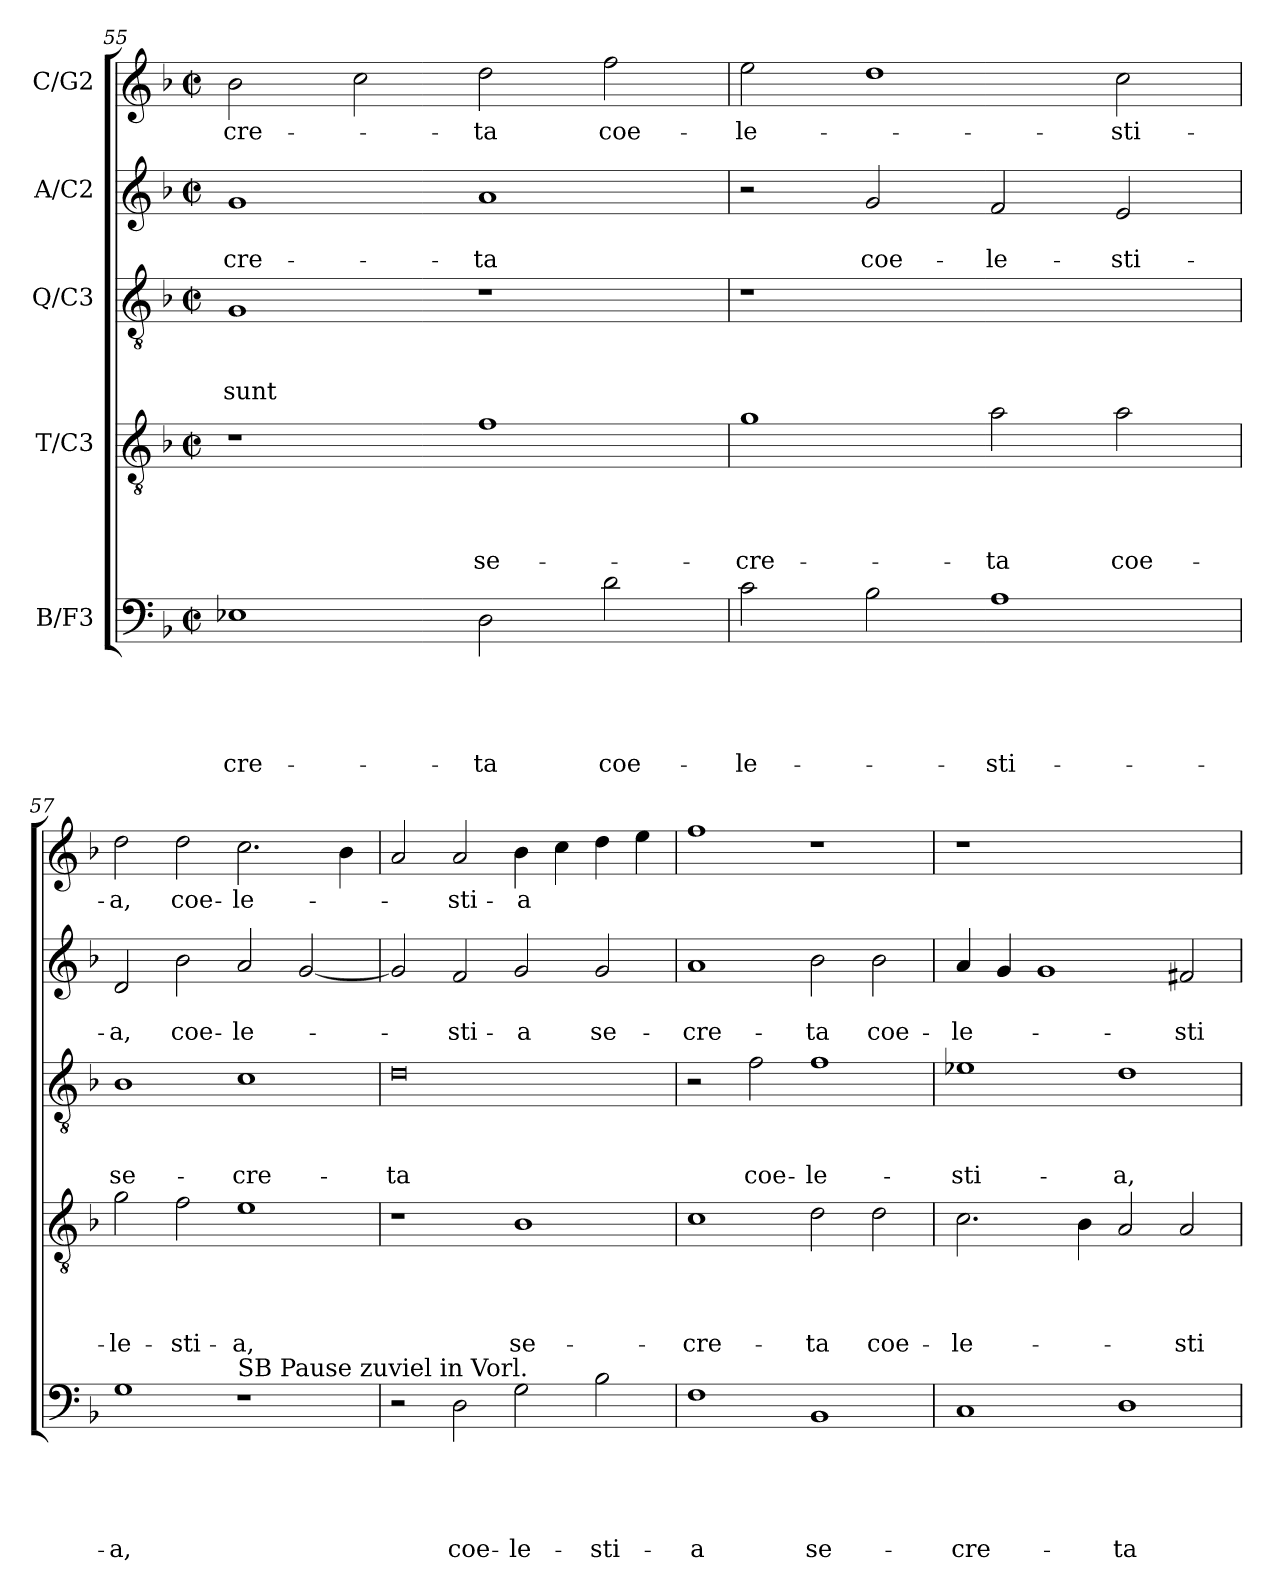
**kern	**text	**text	**text	**text	**text	**kern	**text	**text	**text	**text	**kern	**text	**text	**text	**kern	**text	**text	**kern	**text
*part5	*part5	*part5	*part5	*part5	*part5	*part4	*part4	*part4	*part4	*part4	*part3	*part3	*part3	*part3	*part2	*part2	*part2	*part1	*part1
*staff5	*staff5	*staff5	*staff5	*staff5	*staff5	*staff4	*staff4	*staff4	*staff4	*staff4	*staff3	*staff3	*staff3	*staff3	*staff2	*staff2	*staff2	*staff1	*staff1
*I"B/F3	*	*	*	*	*	*I"T/C3	*	*	*	*	*I"Q/C3	*	*	*	*I"A/C2	*	*	*I"C/G2	*
*clefF4	*	*	*	*	*	*clefGv2	*	*	*	*	*clefGv2	*	*	*	*clefG2	*	*	*clefG2	*
*k[b-]	*	*	*	*	*	*k[b-]	*	*	*	*	*k[b-]	*	*	*	*k[b-]	*	*	*k[b-]	*
*F:	*	*	*	*	*	*F:	*	*	*	*	*F:	*	*	*	*F:	*	*	*F:	*
*M2/2	*	*	*	*	*	*M2/2	*	*	*	*	*M2/2	*	*	*	*M2/2	*	*	*M2/2	*
*met(c|)	*	*	*	*	*	*met(c|)	*	*	*	*	*met(c|)	*	*	*	*met(c|)	*	*	*met(c|)	*
=55	=55	=55	=55	=55	=55	=55	=55	=55	=55	=55	=55	=55	=55	=55	=55	=55	=55	=55	=55
!	!	!	!	!	!LO:LY:b	!	!	!	!	!	!	!	!	!LO:LY:b	!	!	!LO:LY:b	!	!LO:LY:b
1E-X	.	.	.	.	-cre-	1r	.	.	.	.	1G	.	.	sunt	1g	.	-cre-	2b-\	-cre-
.	.	.	.	.	.	.	.	.	.	.	.	.	.	.	.	.	.	2cc\	.
!	!	!	!	!	!LO:LY:b	!	!	!	!	!LO:LY:b	!	!	!	!	!	!	!LO:LY:b	!	!LO:LY:b
2D\	.	.	.	.	-ta	1f	.	.	.	se-	1r	.	.	.	1a	.	-ta	2dd\	-ta
!	!	!	!	!	!LO:LY:b	!	!	!	!	!	!	!	!	!	!	!	!	!	!LO:LY:b
2d\	.	.	.	.	coe-	.	.	.	.	.	.	.	.	.	.	.	.	2ff\	coe-
=56	=56	=56	=56	=56	=56	=56	=56	=56	=56	=56	=56	=56	=56	=56	=56	=56	=56	=56	=56
!	!	!	!	!	!LO:LY:b	!	!	!	!	!LO:LY:b	!	!	!	!	!	!	!	!	!LO:LY:b
2c\	.	.	.	.	-le-	1g	.	.	.	-cre-	1r	.	.	.	2r	.	.	2ee\	-le-
!	!	!	!	!	!	!	!	!	!	!	!	!	!	!	!	!	!LO:LY:b	!	!
2B-\	.	.	.	.	.	.	.	.	.	.	.	.	.	.	2g/	.	coe-	1dd	.
!	!	!	!	!	!LO:LY:b	!	!	!	!	!LO:LY:b	!	!	!	!	!	!	!LO:LY:b	!	!
1A	.	.	.	.	-sti-	2a\	.	.	.	-ta	1ryy	.	.	.	2f/	.	-le-	.	.
!	!	!	!	!	!	!	!	!	!	!LO:LY:b	!	!	!	!	!	!	!LO:LY:b	!	!LO:LY:b
.	.	.	.	.	.	2a\	.	.	.	coe-	.	.	.	.	2e/	.	-sti-	2cc\	-sti-
=57	=57	=57	=57	=57	=57	=57	=57	=57	=57	=57	=57	=57	=57	=57	=57	=57	=57	=57	=57
!	!	!	!	!	!LO:LY:b	!	!	!	!	!LO:LY:b	!	!	!	!LO:LY:b	!	!	!LO:LY:b	!	!LO:LY:b
1G	.	.	.	.	-a,	2g\	.	.	.	-le-	1B-	.	.	se-	2d/	.	-a,	2dd\	-a,
!	!	!	!	!	!	!	!	!	!	!LO:LY:b	!	!	!	!	!	!	!LO:LY:b	!	!LO:LY:b
.	.	.	.	.	.	2f\	.	.	.	-sti-	.	.	.	.	2b-\	.	coe-	2dd\	coe-
!LO:TX:a:t=SB Pause zuviel in Vorl.	!	!	!	!	!	!	!	!	!	!	!	!	!	!	!	!	!	!	!
!	!	!	!	!	!	!	!	!	!	!LO:LY:b	!	!	!	!LO:LY:b	!	!	!LO:LY:b	!	!LO:LY:b
1r	.	.	.	.	.	1e	.	.	.	-a,	1c	.	.	-cre-	2a/	.	-le-	2.cc\	-le-
.	.	.	.	.	.	.	.	.	.	.	.	.	.	.	[2g/	.	.	.	.
.	.	.	.	.	.	.	.	.	.	.	.	.	.	.	.	.	.	4b-\	.
=58	=58	=58	=58	=58	=58	=58	=58	=58	=58	=58	=58	=58	=58	=58	=58	=58	=58	=58	=58
!	!	!	!	!	!	!	!	!	!	!	!	!	!	!LO:LY:b	!	!	!	!	!
2r	.	.	.	.	.	1r	.	.	.	.	0d	.	.	-ta	2g/]	.	.	2a/	.
!	!	!	!	!	!LO:LY:b	!	!	!	!	!	!	!	!	!	!	!	!LO:LY:b	!	!LO:LY:b
2D\	.	.	.	.	coe-	.	.	.	.	.	.	.	.	.	2f/	.	-sti-	2a/	-sti-
!	!	!	!	!	!LO:LY:b	!	!	!	!	!LO:LY:b	!	!	!	!	!	!	!LO:LY:b	!	!LO:LY:b
2G\	.	.	.	.	-le-	1B-	.	.	.	se-	.	.	.	.	2g/	.	-a	4b-\	-a
.	.	.	.	.	.	.	.	.	.	.	.	.	.	.	.	.	.	4cc\	.
!	!	!	!	!	!LO:LY:b	!	!	!	!	!	!	!	!	!	!	!	!LO:LY:b	!	!
2B-\	.	.	.	.	-sti-	.	.	.	.	.	.	.	.	.	2g/	.	se-	4dd\	.
.	.	.	.	.	.	.	.	.	.	.	.	.	.	.	.	.	.	4ee\	.
!!LO:LB:g=z
=59	=59	=59	=59	=59	=59	=59	=59	=59	=59	=59	=59	=59	=59	=59	=59	=59	=59	=59	=59
!	!	!	!	!	!LO:LY:b	!	!	!	!	!LO:LY:b	!	!	!	!	!	!	!LO:LY:b	!	!
1F	.	.	.	.	-a	1c	.	.	.	-cre-	2r	.	.	.	1a	.	-cre-	1ff	.
!	!	!	!	!	!	!	!	!	!	!	!	!	!	!LO:LY:b	!	!	!	!	!
.	.	.	.	.	.	.	.	.	.	.	2f\	.	.	coe-	.	.	.	.	.
!	!	!	!	!	!LO:LY:b	!	!	!	!	!LO:LY:b	!	!	!	!LO:LY:b	!	!	!LO:LY:b	!	!
1BB-	.	.	.	.	se-	2d\	.	.	.	-ta	1f	.	.	-le-	2b-\	.	-ta	1r	.
!	!	!	!	!	!	!	!	!	!	!LO:LY:b	!	!	!	!	!	!	!LO:LY:b	!	!
.	.	.	.	.	.	2d\	.	.	.	coe-	.	.	.	.	2b-\	.	coe-	.	.
=60	=60	=60	=60	=60	=60	=60	=60	=60	=60	=60	=60	=60	=60	=60	=60	=60	=60	=60	=60
!	!	!	!	!	!LO:LY:b	!	!	!	!	!LO:LY:b	!	!	!	!LO:LY:b	!	!	!LO:LY:b	!	!
1C	.	.	.	.	-cre-	2.c\	.	.	.	-le-	1e-X	.	.	-sti-	4a/	.	-le-	1r	.
.	.	.	.	.	.	.	.	.	.	.	.	.	.	.	4g/	.	.	.	.
.	.	.	.	.	.	.	.	.	.	.	.	.	.	.	1g	.	.	.	.
.	.	.	.	.	.	4B-\	.	.	.	.	.	.	.	.	.	.	.	.	.
!	!	!	!	!	!LO:LY:b	!	!	!	!	!	!	!	!	!LO:LY:b	!	!	!	!	!
1D	.	.	.	.	-ta	2A/	.	.	.	.	1d	.	.	-a,	.	.	.	1ryy	.
!	!	!	!	!	!	!	!	!	!	!LO:LY:b	!	!	!	!	!	!	!LO:LY:b	!	!
.	.	.	.	.	.	2A/	.	.	.	-sti-	.	.	.	.	2f#/	.	-sti-	.	.
=	=	=	=	=	=	=	=	=	=	=	=	=	=	=	=	=	=	=	=
*-	*-	*-	*-	*-	*-	*-	*-	*-	*-	*-	*-	*-	*-	*-	*-	*-	*-	*-	*-
